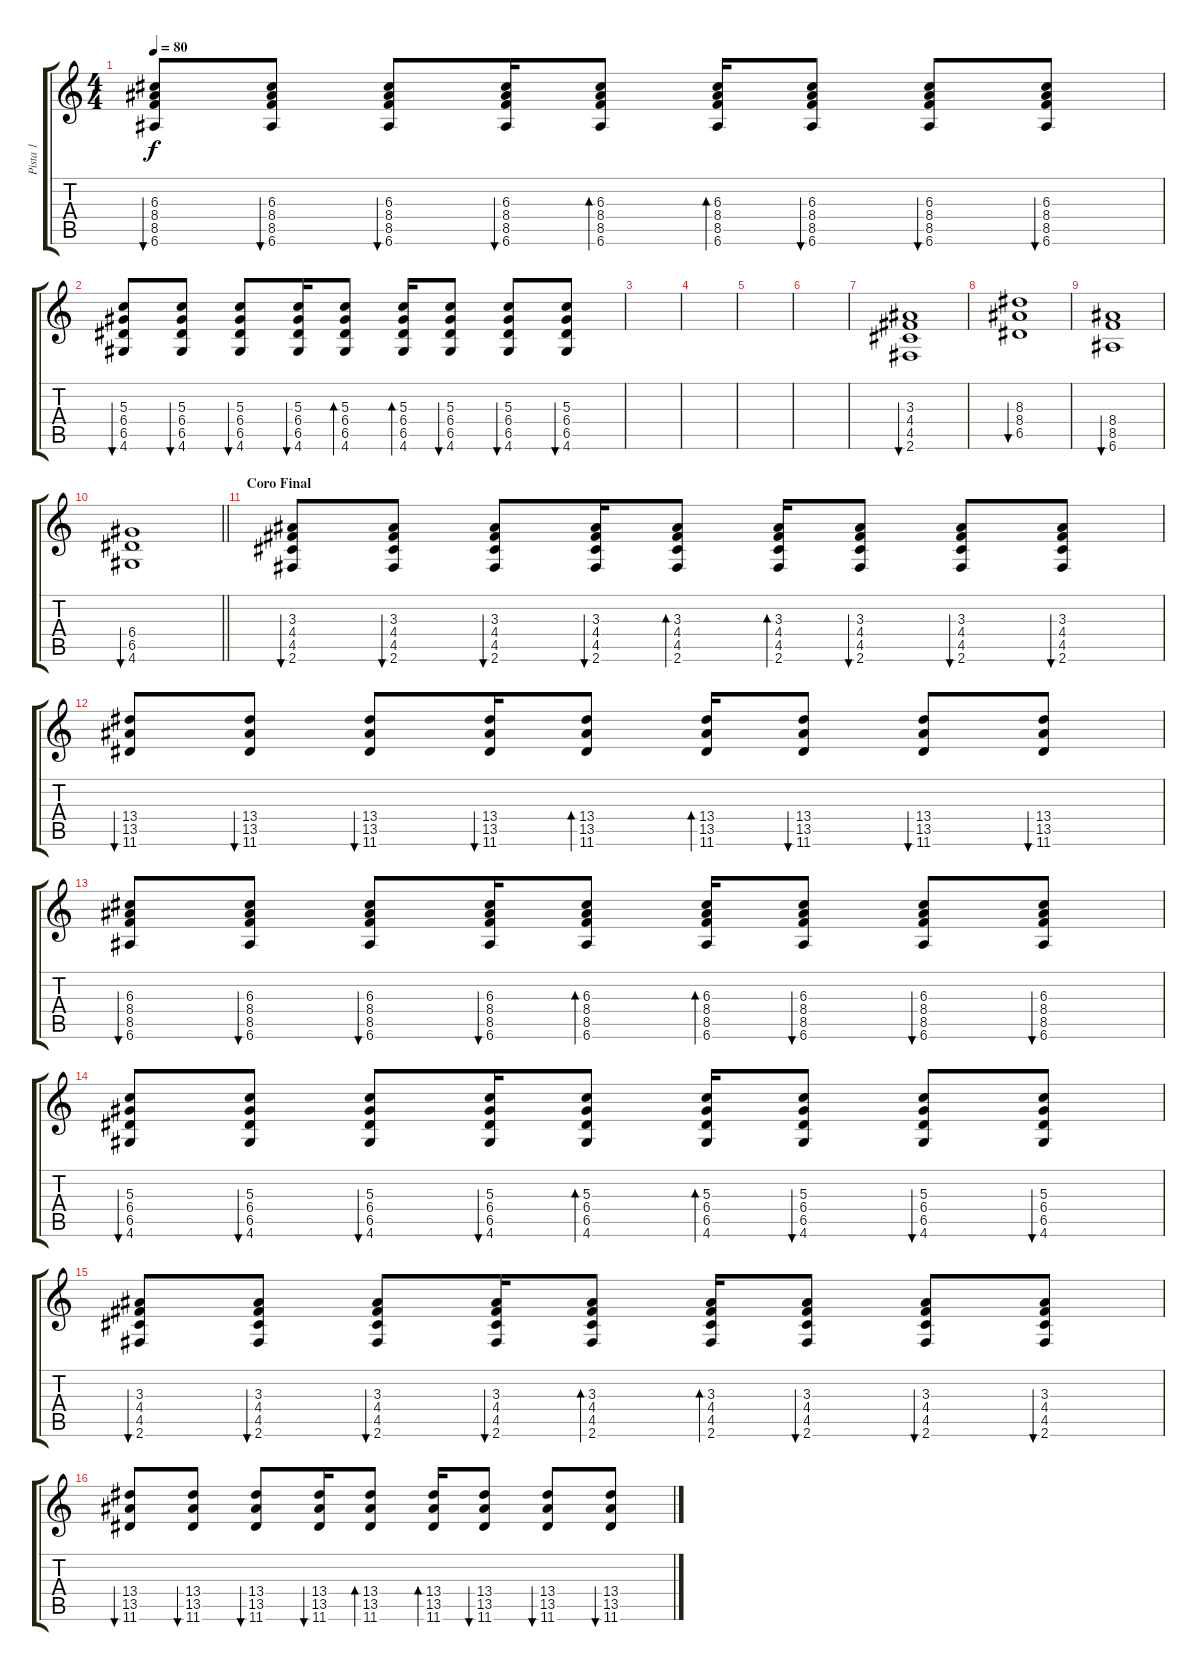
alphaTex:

\track ("Pista 1" "Pista 1") {instrument acousticguitarsteel}
\staff {score tabs}
\tuning (E4 B3 G3 D3 A2 E2) {hide}
\ts (4 4)
\tempo 80
\clef g2
\ks c
(6.3 8.4 8.5 6.6).8{bu 120 dy f} (6.3 8.4 8.5 6.6).8{bu 120} (6.3 8.4 8.5 6.6).8{bu 120} (6.3 8.4 8.5 6.6).16{bu 120} (6.3 8.4 8.5 6.6).8{bd 120} (6.3 8.4 8.5 6.6).16{bd 120} (6.3 8.4 8.5 6.6).8{bu 120} (6.3 8.4 8.5 6.6).8{bu 120} (6.3 8.4 8.5 6.6).8{bu 120} |
(5.3 6.4 6.5 4.6).8{bu 120} (5.3 6.4 6.5 4.6).8{bu 120} (5.3 6.4 6.5 4.6).8{bu 120} (5.3 6.4 6.5 4.6).16{bu 120} (5.3 6.4 6.5 4.6).8{bd 120} (5.3 6.4 6.5 4.6).16{bd 120} (5.3 6.4 6.5 4.6).8{bu 120} (5.3 6.4 6.5 4.6).8{bu 120} (5.3 6.4 6.5 4.6).8{bu 120} |
|
|
|
|
(3.3 4.4 4.5 2.6).1{bu 120} |
(8.3 8.4 6.5).1{bu 120} |
(8.4 8.5 6.6).1{bu 120} |
\barLineRight lightlight
(6.4 6.5 4.6).1{bu 120} |
\section ("" "Coro Final")
(3.3 4.4 4.5 2.6).8{bu 120} (3.3 4.4 4.5 2.6).8{bu 120} (3.3 4.4 4.5 2.6).8{bu 120} (3.3 4.4 4.5 2.6).16{bu 120} (3.3 4.4 4.5 2.6).8{bd 120} (3.3 4.4 4.5 2.6).16{bd 120} (3.3 4.4 4.5 2.6).8{bu 120} (3.3 4.4 4.5 2.6).8{bu 120} (3.3 4.4 4.5 2.6).8{bu 120} |
(13.4 13.5 11.6).8{bu 120} (13.4 13.5 11.6).8{bu 120} (13.4 13.5 11.6).8{bu 120} (13.4 13.5 11.6).16{bu 120} (13.4 13.5 11.6).8{bd 120} (13.4 13.5 11.6).16{bd 120} (13.4 13.5 11.6).8{bu 120} (13.4 13.5 11.6).8{bu 120} (13.4 13.5 11.6).8{bu 120} |
(6.3 8.4 8.5 6.6).8{bu 120} (6.3 8.4 8.5 6.6).8{bu 120} (6.3 8.4 8.5 6.6).8{bu 120} (6.3 8.4 8.5 6.6).16{bu 120} (6.3 8.4 8.5 6.6).8{bd 120} (6.3 8.4 8.5 6.6).16{bd 120} (6.3 8.4 8.5 6.6).8{bu 120} (6.3 8.4 8.5 6.6).8{bu 120} (6.3 8.4 8.5 6.6).8{bu 120} |
(5.3 6.4 6.5 4.6).8{bu 120} (5.3 6.4 6.5 4.6).8{bu 120} (5.3 6.4 6.5 4.6).8{bu 120} (5.3 6.4 6.5 4.6).16{bu 120} (5.3 6.4 6.5 4.6).8{bd 120} (5.3 6.4 6.5 4.6).16{bd 120} (5.3 6.4 6.5 4.6).8{bu 120} (5.3 6.4 6.5 4.6).8{bu 120} (5.3 6.4 6.5 4.6).8{bu 120} |
(3.3 4.4 4.5 2.6).8{bu 120} (3.3 4.4 4.5 2.6).8{bu 120} (3.3 4.4 4.5 2.6).8{bu 120} (3.3 4.4 4.5 2.6).16{bu 120} (3.3 4.4 4.5 2.6).8{bd 120} (3.3 4.4 4.5 2.6).16{bd 120} (3.3 4.4 4.5 2.6).8{bu 120} (3.3 4.4 4.5 2.6).8{bu 120} (3.3 4.4 4.5 2.6).8{bu 120} |
(13.4 13.5 11.6).8{bu 120} (13.4 13.5 11.6).8{bu 120} (13.4 13.5 11.6).8{bu 120} (13.4 13.5 11.6).16{bu 120} (13.4 13.5 11.6).8{bd 120} (13.4 13.5 11.6).16{bd 120} (13.4 13.5 11.6).8{bu 120} (13.4 13.5 11.6).8{bu 120} (13.4 13.5 11.6).8{bu 120}
